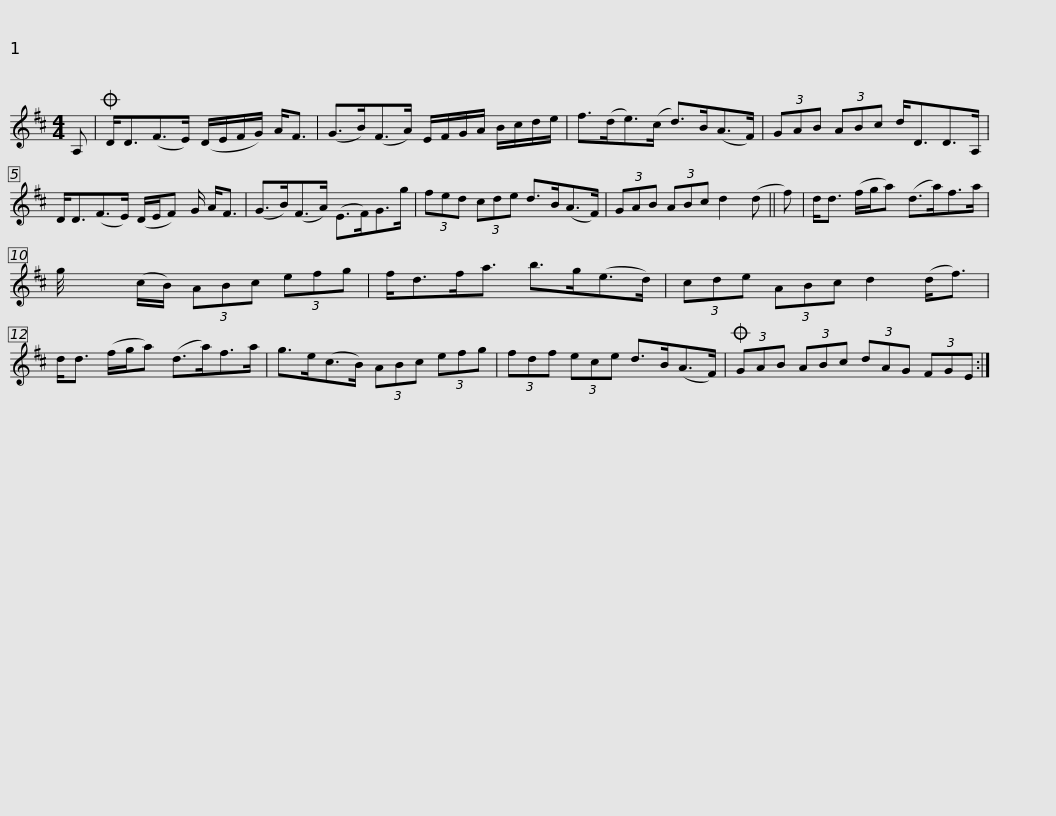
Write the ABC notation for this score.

X:1
L:1/8
M:4/4
I:linebreak $
K:D
V:1 treble
V:1
 A, |O D<D(F>E) (D/E/F/G/) A<F | (G>B)(F>A) E/F/G/A/ B/c/d/e/ | f>(de>)(c d>)B(A>F) |$ (3GAB (3ABc d<DD>A, | %5
 D<D(F>E) (D/E/F) G/ A<F | (G>B)(F>A) (E>F)G>g | (3fed (3cde d>B(A>F) |$ (3GAB (3ABc d2 (d || f) | %10
 d<d (f/g/a) (d>a)f>a | g/4 x2 (c/B/) (3ABc (3efg | f<df<a b>g(e>d) |$ (3cde (3ABc d2 (d<f) | d<d (f/g/a) (d>a)f>a | %15
 g>e(c>B) (3ABc (3efg | (3fdf (3ece d>B(A>F) |$O (3GAB (3ABc (3dAG (3FGE :| %18
